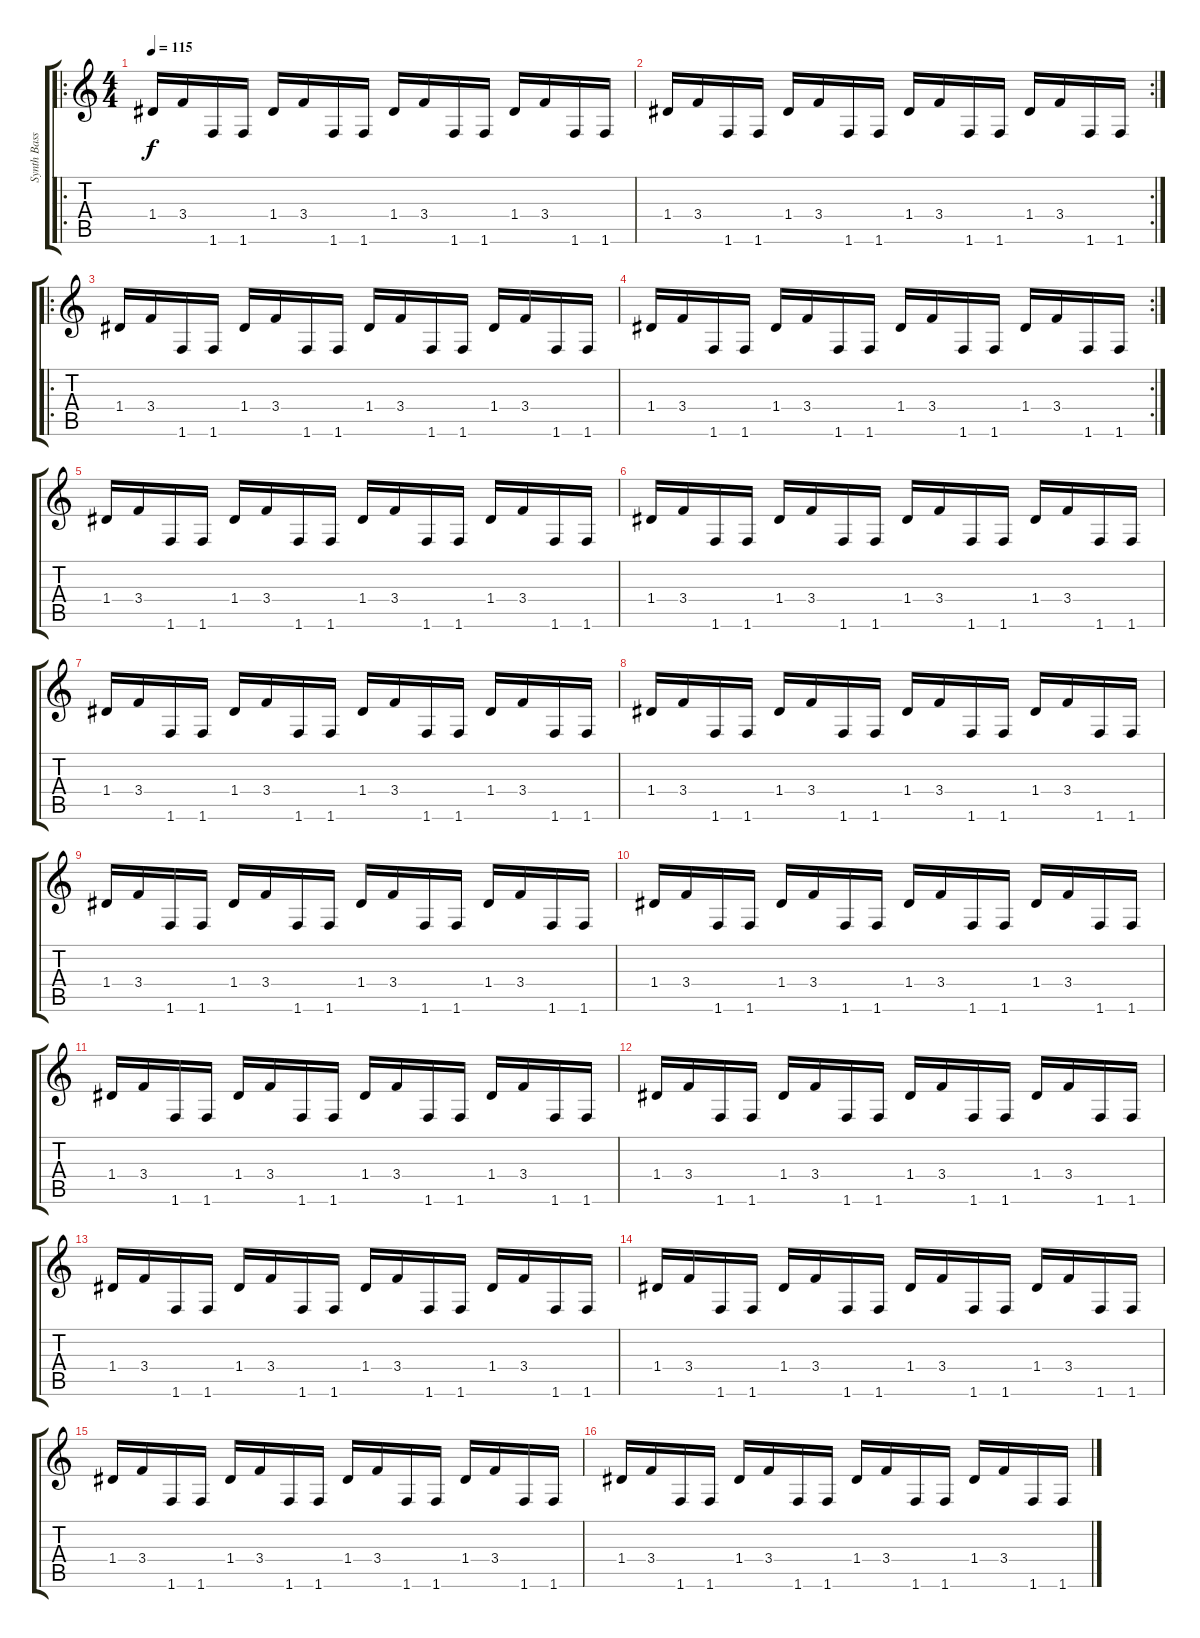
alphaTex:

\track ("Synth Bass" "Synth Bass") {instrument synthbass1}
\staff {score tabs}
\tuning (E4 B3 G3 D3 A2 E2) {hide}
\ro
\ts (4 4)
\tempo 115
\clef g2
\ks c
1.4.16{dy f instrument synthbass1} 3.4.16 1.6.16 1.6.16 1.4.16 3.4.16 1.6.16 1.6.16 1.4.16 3.4.16 1.6.16 1.6.16 1.4.16 3.4.16 1.6.16 1.6.16 |
\rc 2
1.4.16 3.4.16 1.6.16 1.6.16 1.4.16 3.4.16 1.6.16 1.6.16 1.4.16 3.4.16 1.6.16 1.6.16 1.4.16 3.4.16 1.6.16 1.6.16 |
\ro
1.4.16 3.4.16 1.6.16 1.6.16 1.4.16 3.4.16 1.6.16 1.6.16 1.4.16 3.4.16 1.6.16 1.6.16 1.4.16 3.4.16 1.6.16 1.6.16 |
\rc 2
1.4.16 3.4.16 1.6.16 1.6.16 1.4.16 3.4.16 1.6.16 1.6.16 1.4.16 3.4.16 1.6.16 1.6.16 1.4.16 3.4.16 1.6.16 1.6.16 |
1.4.16 3.4.16 1.6.16 1.6.16 1.4.16 3.4.16 1.6.16 1.6.16 1.4.16 3.4.16 1.6.16 1.6.16 1.4.16 3.4.16 1.6.16 1.6.16 |
1.4.16 3.4.16 1.6.16 1.6.16 1.4.16 3.4.16 1.6.16 1.6.16 1.4.16 3.4.16 1.6.16 1.6.16 1.4.16 3.4.16 1.6.16 1.6.16 |
1.4.16 3.4.16 1.6.16 1.6.16 1.4.16 3.4.16 1.6.16 1.6.16 1.4.16 3.4.16 1.6.16 1.6.16 1.4.16 3.4.16 1.6.16 1.6.16 |
1.4.16 3.4.16 1.6.16 1.6.16 1.4.16 3.4.16 1.6.16 1.6.16 1.4.16 3.4.16 1.6.16 1.6.16 1.4.16 3.4.16 1.6.16 1.6.16 |
1.4.16 3.4.16 1.6.16 1.6.16 1.4.16 3.4.16 1.6.16 1.6.16 1.4.16 3.4.16 1.6.16 1.6.16 1.4.16 3.4.16 1.6.16 1.6.16 |
1.4.16 3.4.16 1.6.16 1.6.16 1.4.16 3.4.16 1.6.16 1.6.16 1.4.16 3.4.16 1.6.16 1.6.16 1.4.16 3.4.16 1.6.16 1.6.16 |
1.4.16 3.4.16 1.6.16 1.6.16 1.4.16 3.4.16 1.6.16 1.6.16 1.4.16 3.4.16 1.6.16 1.6.16 1.4.16 3.4.16 1.6.16 1.6.16 |
1.4.16 3.4.16 1.6.16 1.6.16 1.4.16 3.4.16 1.6.16 1.6.16 1.4.16 3.4.16 1.6.16 1.6.16 1.4.16 3.4.16 1.6.16 1.6.16 |
1.4.16 3.4.16 1.6.16 1.6.16 1.4.16 3.4.16 1.6.16 1.6.16 1.4.16 3.4.16 1.6.16 1.6.16 1.4.16 3.4.16 1.6.16 1.6.16 |
1.4.16 3.4.16 1.6.16 1.6.16 1.4.16 3.4.16 1.6.16 1.6.16 1.4.16 3.4.16 1.6.16 1.6.16 1.4.16 3.4.16 1.6.16 1.6.16 |
1.4.16 3.4.16 1.6.16 1.6.16 1.4.16 3.4.16 1.6.16 1.6.16 1.4.16 3.4.16 1.6.16 1.6.16 1.4.16 3.4.16 1.6.16 1.6.16 |
1.4.16 3.4.16 1.6.16 1.6.16 1.4.16 3.4.16 1.6.16 1.6.16 1.4.16 3.4.16 1.6.16 1.6.16 1.4.16 3.4.16 1.6.16 1.6.16
